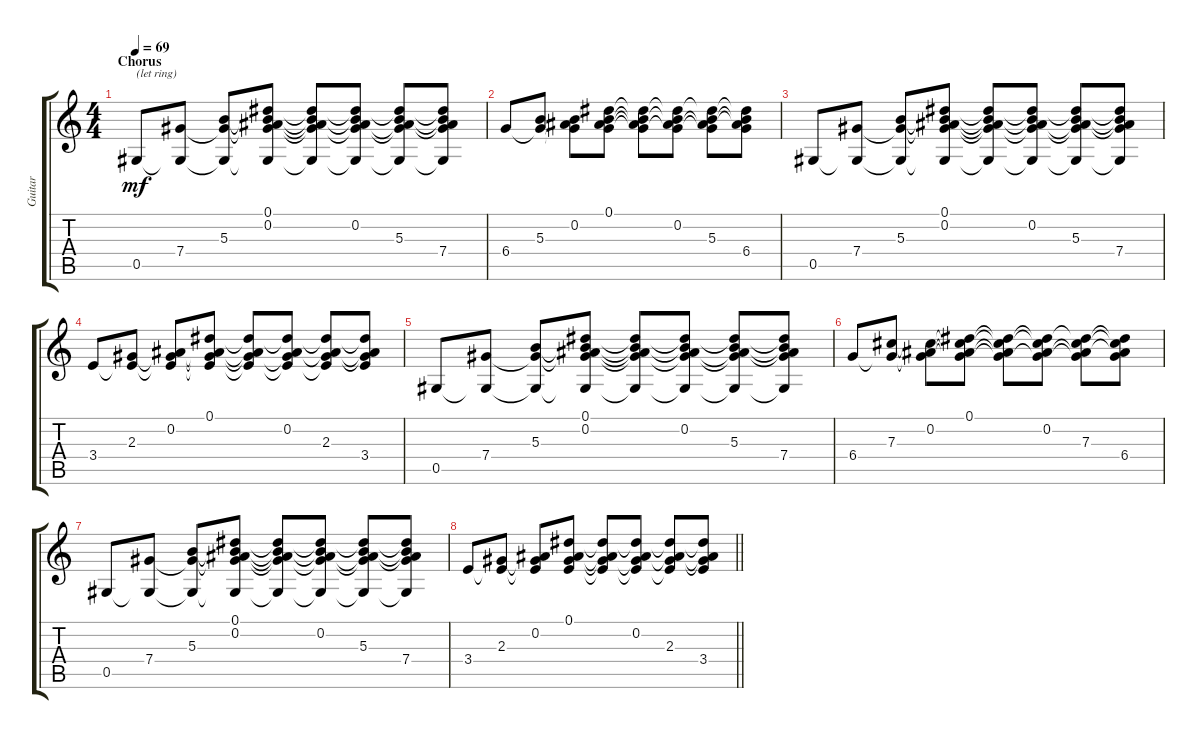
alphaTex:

\track ("Guitar" "Guitar") {instrument distortionguitar}
\staff {score tabs}
\tuning (Eb4 Bb3 Gb3 Db3 Ab2 Eb2) {hide}
\ts (4 4)
\section ("" "Chorus")
\tempo 69
\clef g2
\ks aminor
0.5.8{txt "(let ring)" dy mf} (7.4 0.5{t}).8 (5.3 7.4{t} 0.5{t}).8 (0.1 0.2 5.3{t} 7.4{t} 0.5{t}).8 (0.1{t} 0.2{t} 5.3{t} 7.4{t} 0.5{t}).8 (0.1{t} 0.2 5.3{t} 7.4{t} 0.5{t}).8 (0.1{t} 0.2{t} 5.3 7.4{t} 0.5{t}).8 (0.1{t} 0.2{t} 5.3{t} 7.4 0.5{t}).8 |
6.4.8 (5.3 6.4{t}).8 (0.2 5.3{t} 6.4{t}).8 (0.1 0.2{t} 5.3{t} 6.4{t}).8 (0.1{t} 0.2{t} 5.3{t} 6.4{t}).8 (0.1{t} 0.2 5.3{t} 6.4{t}).8 (0.1{t} 0.2{t} 5.3 6.4{t}).8 (0.1{t} 0.2{t} 5.3{t} 6.4).8 |
0.5.8 (7.4 0.5{t}).8 (5.3 7.4{t} 0.5{t}).8 (0.1 0.2 5.3{t} 7.4{t} 0.5{t}).8 (0.1{t} 0.2{t} 5.3{t} 7.4{t} 0.5{t}).8 (0.1{t} 0.2 5.3{t} 7.4{t} 0.5{t}).8 (0.1{t} 0.2{t} 5.3 7.4{t} 0.5{t}).8 (0.1{t} 0.2{t} 5.3{t} 7.4 0.5{t}).8 |
3.4.8 (2.3 3.4{t}).8 (0.2 2.3{t} 3.4{t}).8 (0.1 0.2{t} 2.3{t} 3.4{t}).8 (0.1{t} 0.2{t} 2.3{t} 3.4{t}).8 (0.1{t} 0.2 2.3{t} 3.4{t}).8 (0.1{t} 0.2{t} 2.3 3.4{t}).8 (0.1{t} 0.2{t} 2.3{t} 3.4).8 |
0.5.8 (7.4 0.5{t}).8 (5.3 7.4{t} 0.5{t}).8 (0.1 0.2 5.3{t} 7.4{t} 0.5{t}).8 (0.1{t} 0.2{t} 5.3{t} 7.4{t} 0.5{t}).8 (0.1{t} 0.2 5.3{t} 7.4{t} 0.5{t}).8 (0.1{t} 0.2{t} 5.3 7.4{t} 0.5{t}).8 (0.1{t} 0.2{t} 5.3{t} 7.4 0.5{t}).8 |
6.4.8 (7.3 6.4{t}).8 (0.2 7.3{t} 6.4{t}).8 (0.1 0.2{t} 7.3{t} 6.4{t}).8 (0.1{t} 0.2{t} 7.3{t} 6.4{t}).8 (0.1{t} 0.2 7.3{t} 6.4{t}).8 (0.1{t} 0.2{t} 7.3 6.4{t}).8 (0.1{t} 0.2{t} 7.3{t} 6.4).8 |
0.5.8 (7.4 0.5{t}).8 (5.3 7.4{t} 0.5{t}).8 (0.1 0.2 5.3{t} 7.4{t} 0.5{t}).8 (0.1{t} 0.2{t} 5.3{t} 7.4{t} 0.5{t}).8 (0.1{t} 0.2 5.3{t} 7.4{t} 0.5{t}).8 (0.1{t} 0.2{t} 5.3 7.4{t} 0.5{t}).8 (0.1{t} 0.2{t} 5.3{t} 7.4 0.5{t}).8 |
\barLineRight lightlight
3.4.8 (2.3 3.4{t}).8 (0.2 2.3{t} 3.4{t}).8 (0.1 0.2{t} 2.3{t} 3.4{t}).8 (0.1{t} 0.2{t} 2.3{t} 3.4{t}).8 (0.1{t} 0.2 2.3{t} 3.4{t}).8 (0.1{t} 0.2{t} 2.3 3.4{t}).8 (0.1{t} 0.2{t} 2.3{t} 3.4).8
